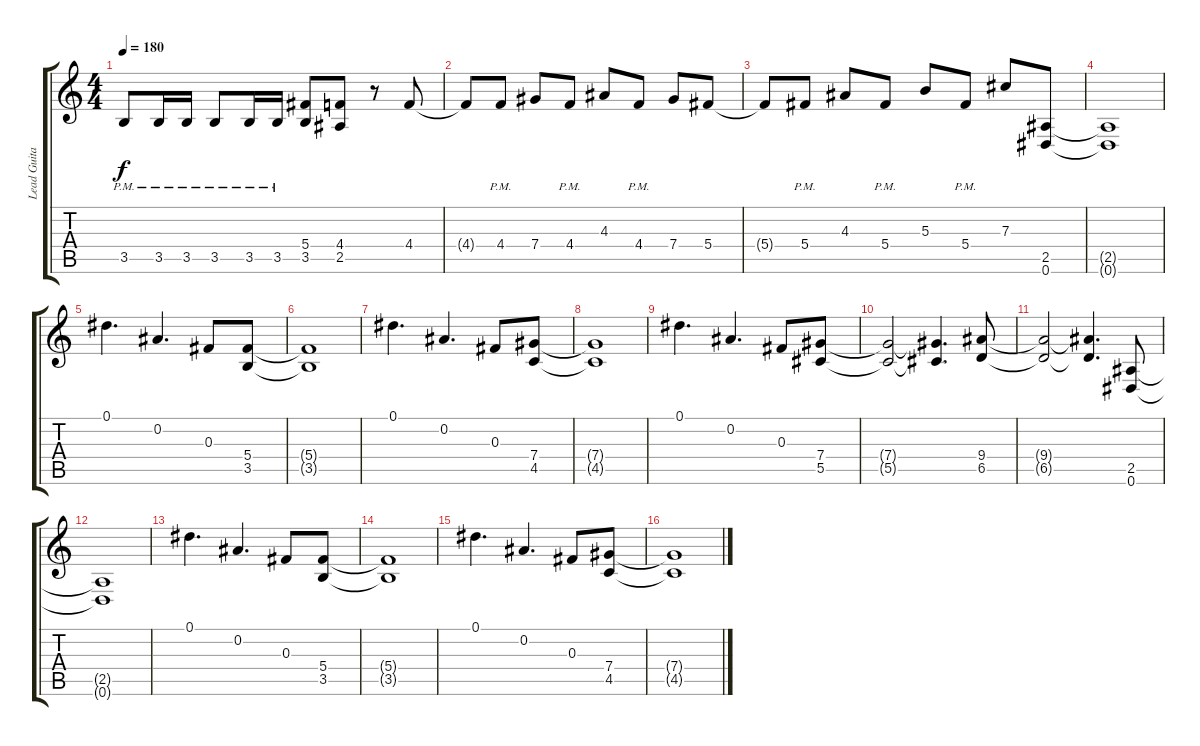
\track ("Lead Guitar  " "Lead Guita") {instrument overdrivenguitar}
\staff {score tabs}
\tuning (Eb4 Bb3 Gb3 Db3 Ab2 Eb2) {hide}
\ts (4 4)
\tempo 180
\clef g2
\ks c
3.5{pm}.8{dy f} 3.5{pm}.16 3.5{pm}.16 3.5{pm}.8 3.5{pm}.16 3.5{pm}.16 (5.4 3.5).8 (4.4 2.5).8 r.8 4.4.8 |
4.4{t}.8 4.4{pm}.8 7.4.8 4.4{pm}.8 4.3.8 4.4{pm}.8 7.4.8 5.4.8 |
5.4{t}.8 5.4{pm}.8 4.3.8 5.4{pm}.8 5.3.8 5.4{pm}.8 7.3.8 (2.5 0.6).8 |
(2.5{t} 0.6{t}).1 |
0.1.4{d} 0.2.4{d} 0.3.8 (5.4 3.5).8 |
(5.4{t} 3.5{t}).1 |
0.1.4{d} 0.2.4{d} 0.3.8 (7.4 4.5).8 |
(7.4{t} 4.5{t}).1 |
0.1.4{d} 0.2.4{d} 0.3.8 (7.4 5.5).8 |
(7.4{t} 5.5{t}).2 (7.4{t} 5.5{t}).4{d} (9.4 6.5).8 |
(9.4{t} 6.5{t}).2 (9.4{t} 6.5{t}).4{d} (2.5 0.6).8 |
(2.5{t} 0.6{t}).1 |
0.1.4{d} 0.2.4{d} 0.3.8 (5.4 3.5).8 |
(5.4{t} 3.5{t}).1 |
0.1.4{d} 0.2.4{d} 0.3.8 (7.4 4.5).8 |
(7.4{t} 4.5{t}).1
